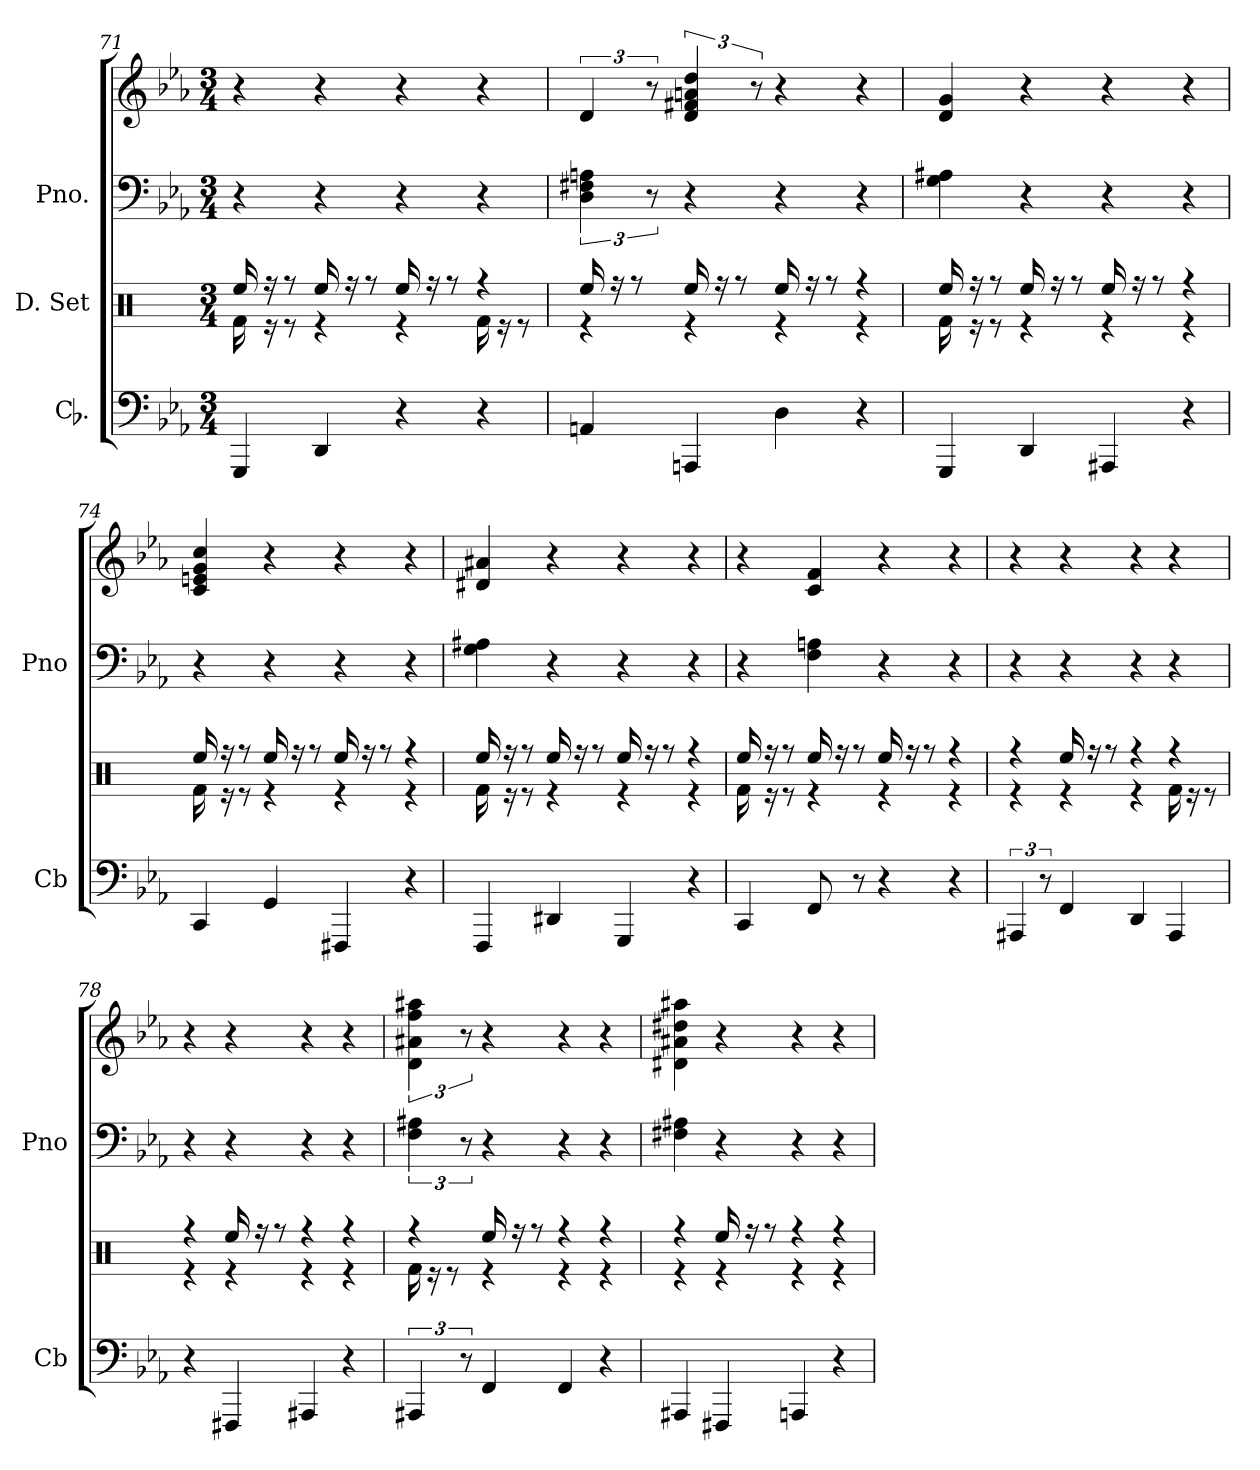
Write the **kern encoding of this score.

**kern	**kern	**kern	**kern
*part3	*part2	*part1	*part1
*staff4	*staff3	*staff2	*staff1
*I"Cb.	*I"D. Set	*I"Pno.	*
*I'Cb	*	*I'Pno	*
*clefF4	*clefX	*clefF4	*clefG2
*k[b-e-a-]	*k[]	*k[b-e-a-]	*k[b-e-a-]
*M3/4	*M3/4	*M3/4	*M3/4
=71	=71	=71	=71
*	*^	*	*
4GGG	16Rf\	16Ree/	4r	4r
.	16re	16rff	.	.
.	8re	8rff	.	.
4DD	4re	16Ree/	4r	4r
.	.	16rff	.	.
.	.	8rff	.	.
4r	4re	16Ree/	4r	4r
.	.	16rff	.	.
.	.	8rff	.	.
4r	16Rf\	4rff	4r	4r
.	16re	.	.	.
.	8re	.	.	.
=72	=72	=72	=72	=72
4AAn	4re	16Ree/	6D 6F#X 6An	6d
.	.	16rff	.	.
.	.	8rff	.	.
.	.	.	12r	12r
4AAAn	4re	16Ree/	4r	6d 6f#X 6an 6dd
.	.	16rff	.	.
.	.	8rff	.	.
.	.	.	.	12r
4D	4re	16Ree/	4r	4r
.	.	16rff	.	.
.	.	8rff	.	.
4r	4re	4rff	4r	4r
=73	=73	=73	=73	=73
4GGG	16Rf\	16Ree/	4G 4A#X	4d 4g
.	16re	16rff	.	.
.	8re	8rff	.	.
4DD	4re	16Ree/	4r	4r
.	.	16rff	.	.
.	.	8rff	.	.
4AAA#X	4re	16Ree/	4r	4r
.	.	16rff	.	.
.	.	8rff	.	.
4r	4re	4rff	4r	4r
=74	=74	=74	=74	=74
4CC	16Rf\	16Ree/	4r	4c 4en 4g 4cc
.	16re	16rff	.	.
.	8re	8rff	.	.
4GG	4re	16Ree/	4r	4r
.	.	16rff	.	.
.	.	8rff	.	.
4FFF#X	4re	16Ree/	4r	4r
.	.	16rff	.	.
.	.	8rff	.	.
4r	4re	4rff	4r	4r
=75	=75	=75	=75	=75
4FFF	16Rf\	16Ree/	4G 4A#X	4d#X 4a#X
.	16re	16rff	.	.
.	8re	8rff	.	.
4DD#X	4re	16Ree/	4r	4r
.	.	16rff	.	.
.	.	8rff	.	.
4GGG	4re	16Ree/	4r	4r
.	.	16rff	.	.
.	.	8rff	.	.
4r	4re	4rff	4r	4r
=76	=76	=76	=76	=76
4CC	16Rf\	16Ree/	4r	4r
.	16re	16rff	.	.
.	8re	8rff	.	.
8FF	4re	16Ree/	4F 4An	4c 4f
.	.	16rff	.	.
8r	.	8rff	.	.
4r	4re	16Ree/	4r	4r
.	.	16rff	.	.
.	.	8rff	.	.
4r	4re	4rff	4r	4r
=77	=77	=77	=77	=77
6AAA#X	4re	4rff	4r	4r
12r	.	.	.	.
4FF	4re	16Ree/	4r	4r
.	.	16rff	.	.
.	.	8rff	.	.
4DD	4re	4rff	4r	4r
4AAA#	16Rf\	4rff	4r	4r
.	16re	.	.	.
.	8re	.	.	.
=78	=78	=78	=78	=78
4r	4re	4rff	4r	4r
4FFF#X	4re	16Ree/	4r	4r
.	.	16rff	.	.
.	.	8rff	.	.
4AAA#X	4re	4rff	4r	4r
4r	4re	4rff	4r	4r
=79	=79	=79	=79	=79
6AAA#X	16Rf\	4rff	6F 6A#X	6d 6a#X 6ff 6aa#X
.	16re	.	.	.
.	8re	.	.	.
12r	.	.	12r	12r
4FF	4re	16Ree/	4r	4r
.	.	16rff	.	.
.	.	8rff	.	.
4FF	4re	4rff	4r	4r
4r	4re	4rff	4r	4r
=80	=80	=80	=80	=80
4AAA#X	4re	4rff	4F#X 4A#X	4d#X 4a#X 4dd#X 4aa#X
4FFF#X	4re	16Ree/	4r	4r
.	.	16rff	.	.
.	.	8rff	.	.
4AAAn	4re	4rff	4r	4r
4r	4re	4rff	4r	4r
*	*v	*v	*	*
=	=	=	=
*-	*-	*-	*-
